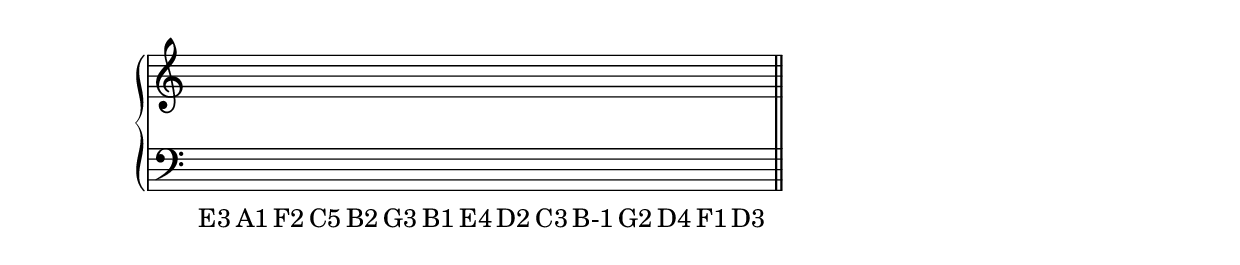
\version "2.10.0"

\score {
     \context PianoStaff <<
		\new Staff =  "up" {
		<<
			\relative { s4 s4 s4 s4 s4 s4 s4 s4 s4 s4 s4 s4 s4 s4 s4 
			}
		>>
	}
	\new Staff =  "down" {
		\clef bass
		<<
			\relative c {
			\hideNotes 
				g4 g4 g4 g4  \bar " "
				g4 g4 g4 g4  \bar " "
				g4 g4 g4 g4  \bar " "
				\partial 4*3 g4 g4 g4 \bar "||"
			\unHideNotes
			}
		\addlyrics{ "E3" "A1" "F2" "C5" "B2" "G3" "B1" "E4" "D2" "C3" "B-1" "G2" "D4" "F1" "D3" }
		  >>
		}
	>>
    \layout {
%	ragged-right = ##t 
	\context {
	    \Staff
	    \consists Horizontal_bracket_engraver
		\remove "Time_signature_engraver"
	}
    }
}

